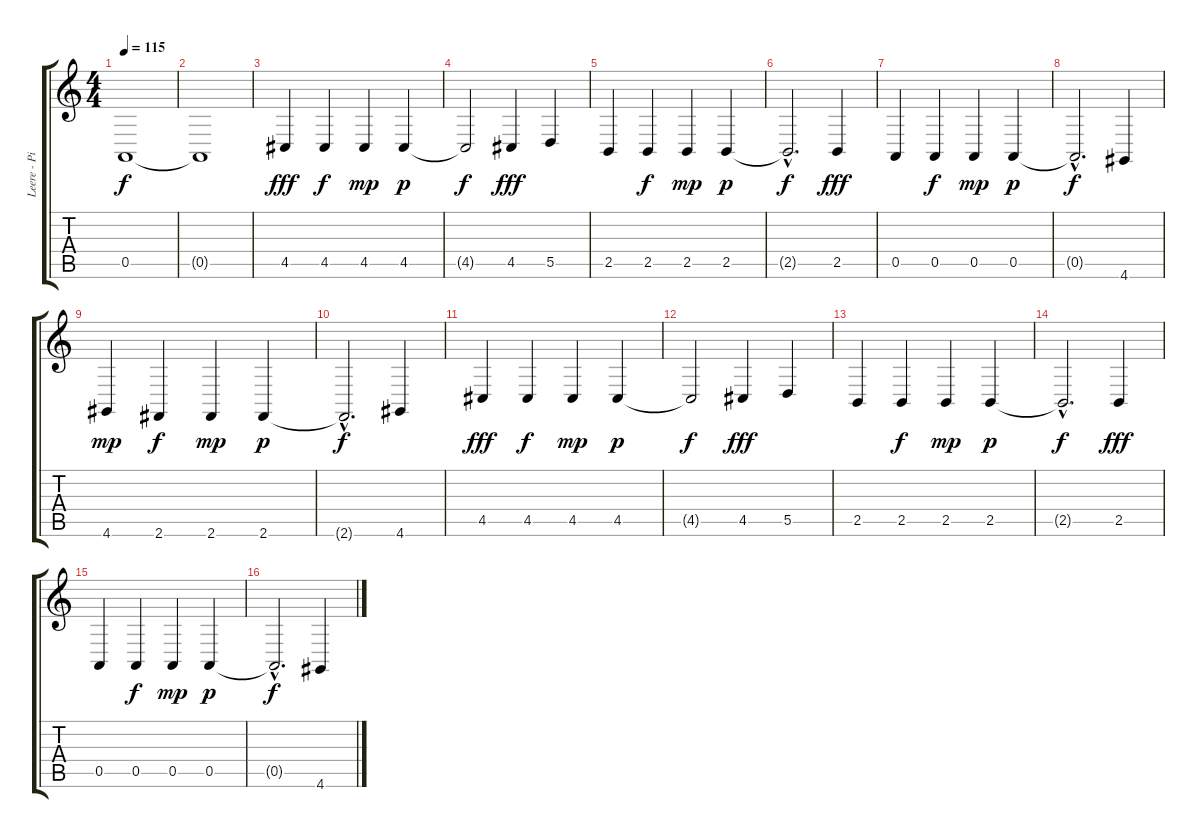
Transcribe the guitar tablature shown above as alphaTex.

\track ("Leere - Piano Right Hand" "Leere - Pi") {instrument brightacousticpiano}
\staff {score tabs}
\tuning (E4 B3 G3 D3 A2 E2) {hide}
\ts (4 4)
\tempo 115
\clef g2
\ks c
0.5{t}.1{dy f} |
0.5{t}.1 |
4.5.4{dy fff} 4.5.4{dy f} 4.5.4{dy mp} 4.5.4{dy p} |
4.5{t}.2{dy f} 4.5.4{dy fff} 5.5.4 |
2.5.4 2.5.4{dy f} 2.5.4{dy mp} 2.5.4{dy p} |
2.5{hac t}.2{d dy f} 2.5.4{dy fff} |
0.5.4 0.5.4{dy f} 0.5.4{dy mp} 0.5.4{dy p} |
0.5{hac t}.2{d dy f} 4.6.4 |
4.6.4{dy mp} 2.6.4{dy f} 2.6.4{dy mp} 2.6.4{dy p} |
2.6{hac t}.2{d dy f} 4.6.4 |
4.5.4{dy fff} 4.5.4{dy f} 4.5.4{dy mp} 4.5.4{dy p} |
4.5{t}.2{dy f} 4.5.4{dy fff} 5.5.4 |
2.5.4 2.5.4{dy f} 2.5.4{dy mp} 2.5.4{dy p} |
2.5{hac t}.2{d dy f} 2.5.4{dy fff} |
0.5.4 0.5.4{dy f} 0.5.4{dy mp} 0.5.4{dy p} |
0.5{hac t}.2{d dy f} 4.6.4
